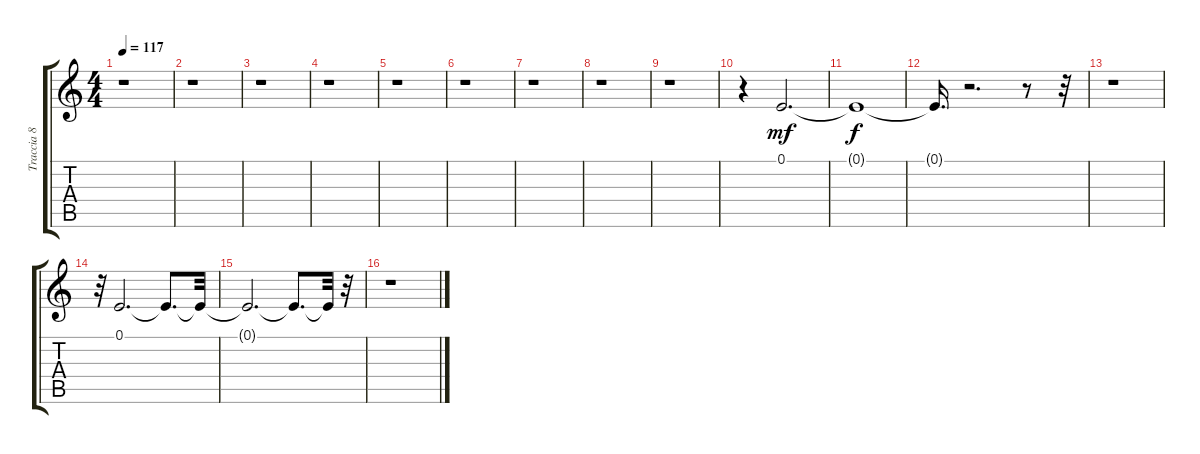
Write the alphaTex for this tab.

\track ("Traccia 8" "Traccia 8") {instrument seashore}
\staff {score tabs}
\tuning (E4 B3 G3 D3 A2 E2) {hide}
\ts (4 4)
\tempo 117
\clef g2
\ks c
r.1{dy mf} |
r.1 |
r.1 |
r.1 |
r.1 |
r.1 |
r.1 |
r.1 |
r.1 |
r.4 0.1.2{d} |
0.1{t}.1{dy f} |
0.1{t}.16{d} r.2{d} r.8 r.32 |
r.1 |
r.32 0.1.2{d} 0.1{t}.8{d} 0.1{t}.32 |
0.1{t}.2{d} 0.1{t}.8{d} 0.1{t}.32 r.32 |
r.1
